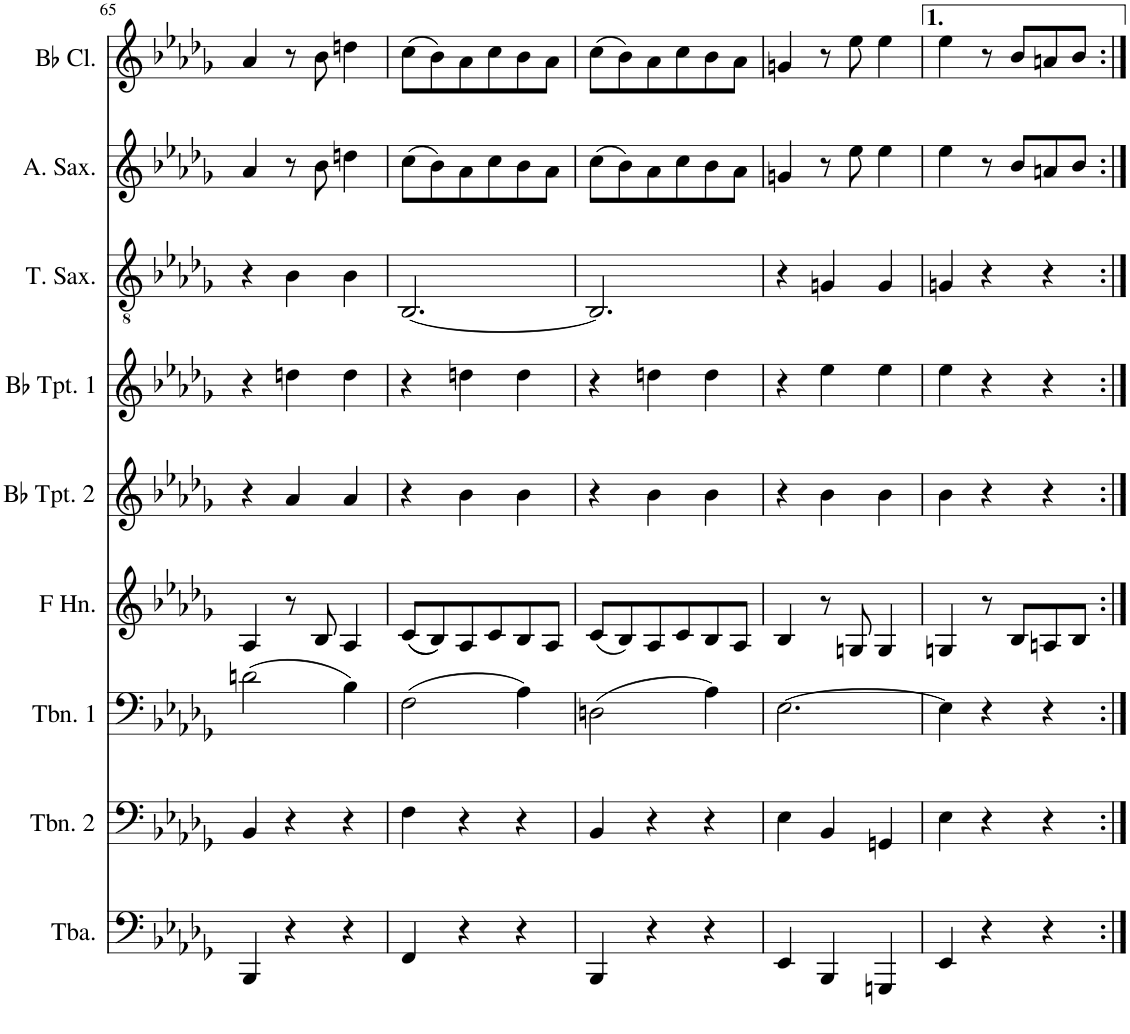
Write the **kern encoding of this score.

**kern	**kern	**kern	**kern	**kern	**kern	**kern	**kern	**kern
*part9	*part8	*part7	*part6	*part5	*part4	*part3	*part2	*part1
*staff9	*staff8	*staff7	*staff6	*staff5	*staff4	*staff3	*staff2	*staff1
*I"Tuba	*I"Trombone 2	*I"Trombone 1	*I"Horn in F	*I"Bb Tpt. 2	*I"Bb Tpt. 1	*I"Tenor Saxophone	*I"Alto Saxophone	*I"Bb Clarinet
*I'Tba.	*I'Tbn. 2	*I'Tbn. 1	*	*I'Bb Tpt. 2	*I'Bb Tpt. 1	*I'T. Sax.	*I'A. Sax.	*I'Bb Cl.
!!LO:PB:g=z
*clefF4	*clefF4	*clefF4	*clefG2	*clefG2	*clefG2	*clefGv2	*clefG2	*clefG2
*	*	*	*ITrd4c7	*ITrd1c2	*ITrd1c2	*ITrd8c14	*ITrd5c9	*ITrd1c2
*k[b-e-a-d-g-]	*k[b-e-a-d-g-]	*k[b-e-a-d-g-]	*k[b-e-a-d-g-]	*k[b-e-a-d-g-]	*k[b-e-a-d-g-]	*k[b-e-a-d-g-]	*k[b-e-a-d-g-]	*k[b-e-a-d-g-]
*M3/4	*M3/4	*M3/4	*M3/4	*M3/4	*M3/4	*M3/4	*M3/4	*M3/4
=65	=65	=65	=65	=65	=65	=65	=65	=65
4BBB-/	4BB-/	(2dn\	4A-/	4r	4r	4r	4a-/	4a-/
4r	4r	.	8r	4a-/	4ddn\	4B-\	8r	8r
.	.	.	8B-/	.	.	.	8b-\	8b-\
4r	4r	4B-\)	4A-/	4a-/	4dd\	4B-\	4ddn\	4ddn\
=66	=66	=66	=66	=66	=66	=66	=66	=66
4FF/	4F\	(2F\	((8c/L	4r	4r	[2.BB-/	(8cc\L	(8cc\L
.	.	.	8B-/))	.	.	.	8b-\)	8b-\)
4r	4r	.	8A-/	4b-\	4ddn\	.	8a-\	8a-\
.	.	.	8c/	.	.	.	8cc\	8cc\
4r	4r	4A-\)	8B-/	4b-\	4dd\	.	8b-\	8b-\
.	.	.	8A-/J	.	.	.	8a-\J	8a-\J
=67	=67	=67	=67	=67	=67	=67	=67	=67
4BBB-/	4BB-/	(2Dn\	(8c/L	4r	4r	2.BB-/]	(8cc\L	(8cc\L
.	.	.	8B-/)	.	.	.	8b-\)	8b-\)
4r	4r	.	8A-/	4b-\	4ddn\	.	8a-\	8a-\
.	.	.	8c/	.	.	.	8cc\	8cc\
4r	4r	4A-\)	8B-/	4b-\	4dd\	.	8b-\	8b-\
.	.	.	8A-/J	.	.	.	8a-\J	8a-\J
=68	=68	=68	=68	=68	=68	=68	=68	=68
4EE-/	4E-\	[2.E-\	4B-/	4r	4r	4r	4gn/	4gn/
4BBB-/	4BB-/	.	8r	4b-\	4ee-\	4Gn/	8r	8r
.	.	.	8Gn/	.	.	.	8ee-\	8ee-\
4GGGn/	4GGn/	.	4G/	4b-\	4ee-\	4G/	4ee-\	4ee-\
=69	=69	=69	=69	=69	=69	=69	=69	=69
4EE-/	4E-\	4E-\]	4Gn/	4b-\	4ee-\	4Gn/	4ee-\	4ee-\
4r	4r	4r	8r	4r	4r	4r	8r	8r
.	.	.	8B-/L	.	.	.	8b-/L	8b-/L
4r	4r	4r	8An/	4r	4r	4r	8an/	8an/
.	.	.	8B-/J	.	.	.	8b-/J	8b-/J
=:|!	=:|!	=:|!	=:|!	=:|!	=:|!	=:|!	=:|!	=:|!
*-	*-	*-	*-	*-	*-	*-	*-	*-
